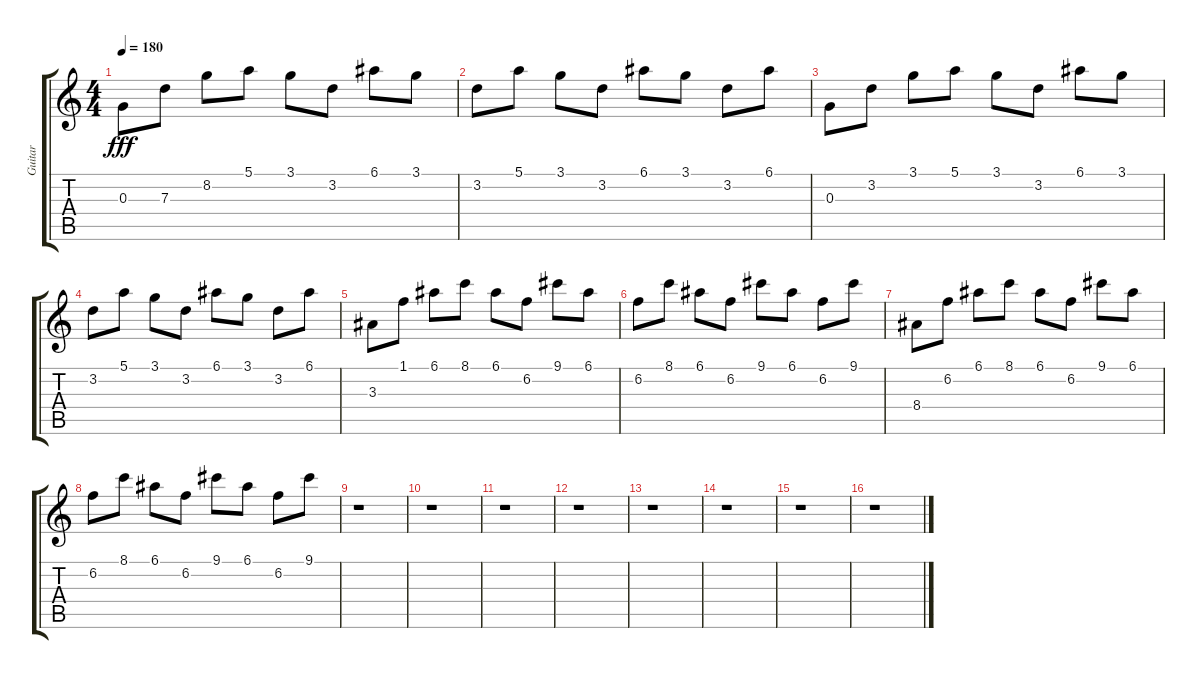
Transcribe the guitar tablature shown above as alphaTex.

\track ("Guitar" "Guitar") {instrument acousticguitarnylon}
\staff {score tabs}
\tuning (E4 B3 G3 D3 A2 E2) {hide}
\ts (4 4)
\tempo 180
\clef g2
\ks c
0.3.8{dy fff} 7.3.8 8.2.8 5.1.8 3.1.8 3.2.8 6.1.8 3.1.8 |
3.2.8 5.1.8 3.1.8 3.2.8 6.1.8 3.1.8 3.2.8 6.1.8 |
0.3.8 3.2.8 3.1.8 5.1.8 3.1.8 3.2.8 6.1.8 3.1.8 |
3.2.8 5.1.8 3.1.8 3.2.8 6.1.8 3.1.8 3.2.8 6.1.8 |
3.3.8 1.1.8 6.1.8 8.1.8 6.1.8 6.2.8 9.1.8 6.1.8 |
6.2.8 8.1.8 6.1.8 6.2.8 9.1.8 6.1.8 6.2.8 9.1.8 |
8.4.8 6.2.8 6.1.8 8.1.8 6.1.8 6.2.8 9.1.8 6.1.8 |
6.2.8 8.1.8 6.1.8 6.2.8 9.1.8 6.1.8 6.2.8 9.1.8 |
r.1 |
r.1 |
r.1 |
r.1 |
r.1 |
r.1 |
r.1 |
r.1
